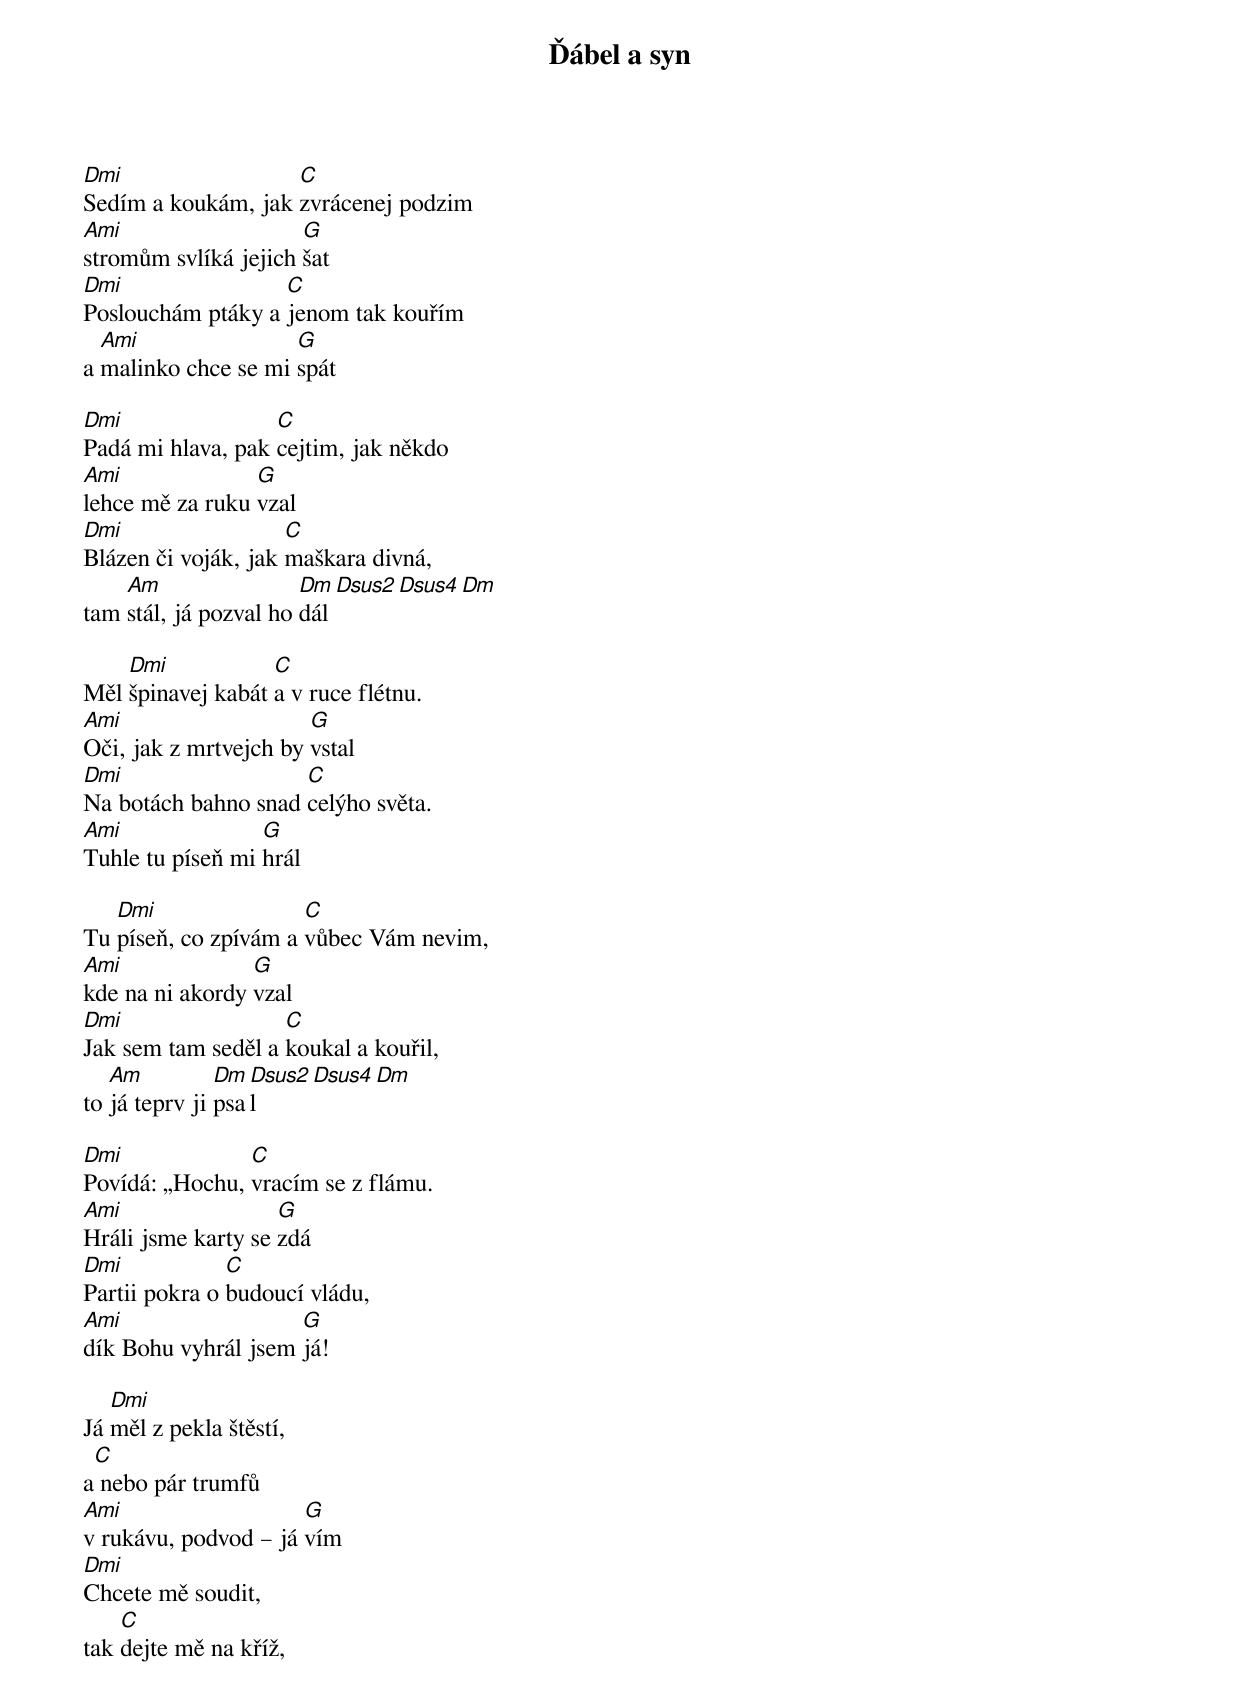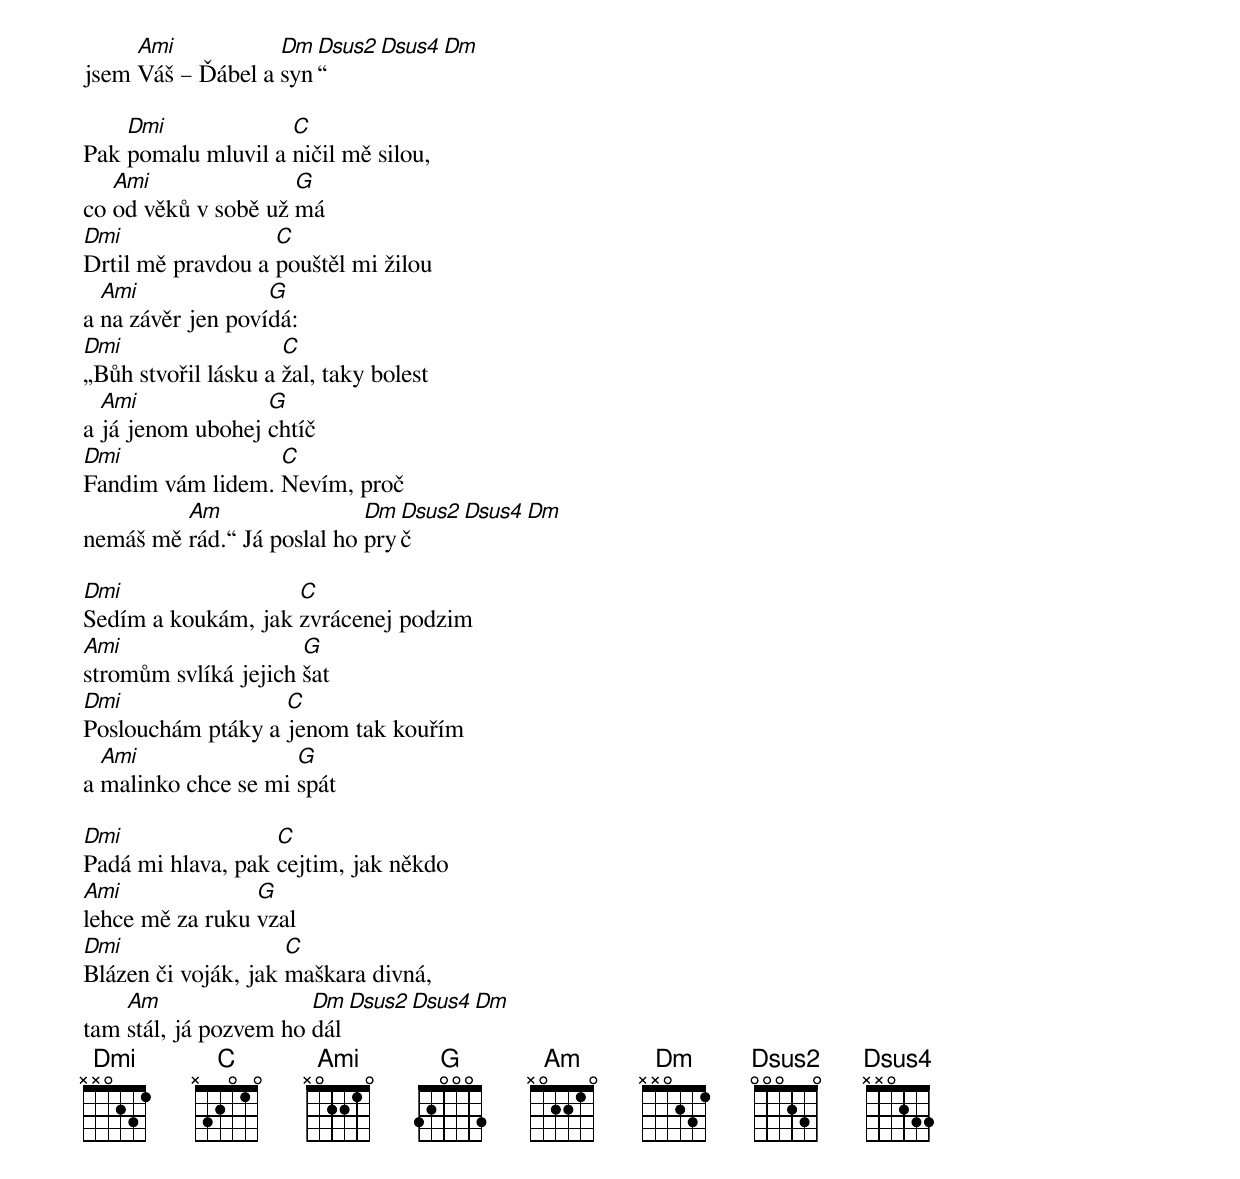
{title: Ďábel a syn}
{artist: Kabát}
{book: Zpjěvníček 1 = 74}

[Dmi]Sedím a koukám, jak [C]zvrácenej podzim
[Ami]stromům svlíká jejich [G]šat
[Dmi]Poslouchám ptáky a [C]jenom tak kouřím
a [Ami]malinko chce se mi [G]spát

[Dmi]Padá mi hlava, pak [C]cejtim, jak někdo
[Ami]lehce mě za ruku [G]vzal
[Dmi]Blázen či voják, jak [C]maškara divná,
tam [Am]stál, já pozval ho [Dm]dál[Dsus2][Dsus4][Dm]

Měl [Dmi]špinavej kabát [C]a v ruce flétnu.
[Ami]Oči, jak z mrtvejch by [G]vstal
[Dmi]Na botách bahno snad [C]celýho světa.
[Ami]Tuhle tu píseň mi [G]hrál

Tu [Dmi]píseň, co zpívám a [C]vůbec Vám nevim,
[Ami]kde na ni akordy [G]vzal
[Dmi]Jak sem tam seděl a [C]koukal a kouřil,
to [Am]já teprv ji [Dm]psa[Dsus2]l[Dsus4][Dm]

[Dmi]Povídá: „Hochu, [C]vracím se z flámu.
[Ami]Hráli jsme karty se [G]zdá
[Dmi]Partii pokra o [C]budoucí vládu,
[Ami]dík Bohu vyhrál jsem [G]já!

Já [Dmi]měl z pekla štěstí,
a[C] nebo pár trumfů
[Ami]v rukávu, podvod – já [G]vím
[Dmi]Chcete mě soudit,
tak [C]dejte mě na kříž,
jsem [Ami]Váš – Ďábel a [Dm]syn[Dsus2]“[Dsus4][Dm]

Pak [Dmi]pomalu mluvil a [C]ničil mě silou,
co [Ami]od věků v sobě už [G]má
[Dmi]Drtil mě pravdou a [C]pouštěl mi žilou
a [Ami]na závěr jen poví[G]dá:
[Dmi]„Bůh stvořil lásku a [C]žal, taky bolest
a [Ami]já jenom ubohej [G]chtíč
[Dmi]Fandim vám lidem. [C]Nevím, proč
nemáš mě [Am]rád.“ Já poslal ho [Dm]pry[Dsus2]č[Dsus4][Dm]

[Dmi]Sedím a koukám, jak [C]zvrácenej podzim
[Ami]stromům svlíká jejich [G]šat
[Dmi]Poslouchám ptáky a [C]jenom tak kouřím
a [Ami]malinko chce se mi [G]spát

[Dmi]Padá mi hlava, pak [C]cejtim, jak někdo
[Ami]lehce mě za ruku [G]vzal
[Dmi]Blázen či voják, jak [C]maškara divná,
tam [Am]stál, já pozvem ho [Dm]dál[Dsus2][Dsus4][Dm]
